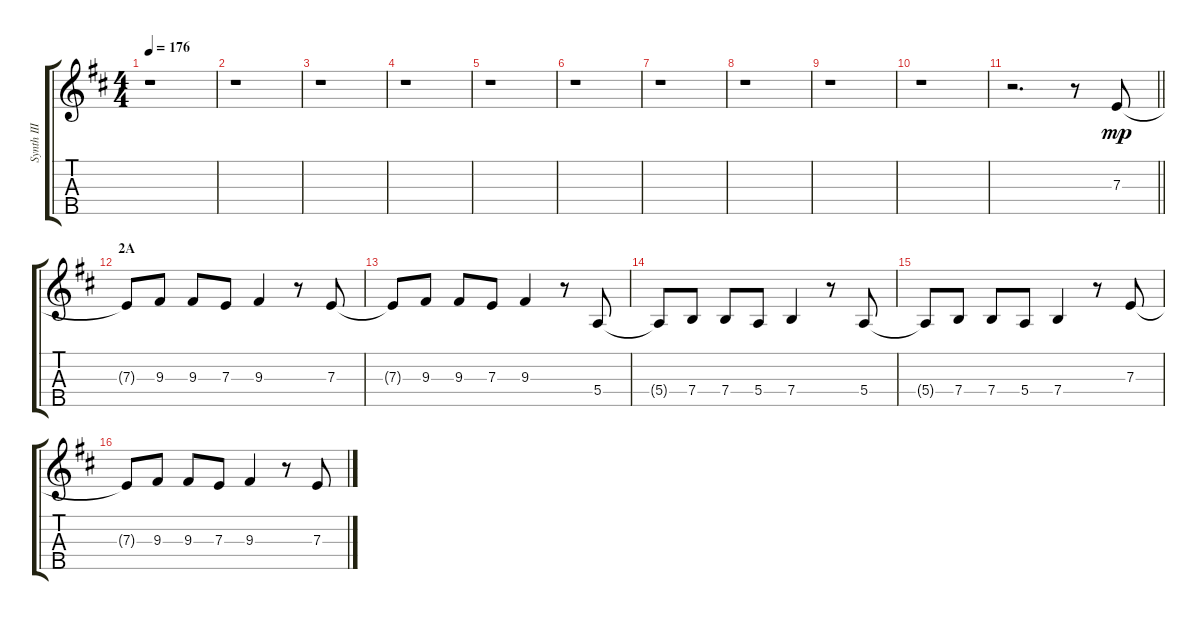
\track ("Synth III" "Synth III") {instrument lead2sawtooth}
\staff {score tabs}
\tuning (G3 D3 A2 E2 B1) {hide}
\ts (4 4)
\tempo 176
\clef g2
\ks d
r.1{dy mp} |
r.1 |
r.1 |
r.1 |
r.1 |
r.1 |
r.1 |
r.1 |
r.1 |
r.1 |
\barLineRight lightlight
r.2{d} r.8 7.3.8{ot 8vb} |
\section ("" "2A")
7.3{t}.8{ot 8vb} 9.3.8{ot 8vb} 9.3.8{ot 8vb} 7.3.8{ot 8vb} 9.3.4{ot 8vb} r.8{ot 8vb} 7.3.8{ot 8vb} |
7.3{t}.8{ot 8vb} 9.3.8{ot 8vb} 9.3.8{ot 8vb} 7.3.8{ot 8vb} 9.3.4{ot 8vb} r.8{ot 8vb} 5.4.8{ot 8vb} |
5.4{t}.8{ot 8vb} 7.4.8{ot 8vb} 7.4.8{ot 8vb} 5.4.8{ot 8vb} 7.4.4{ot 8vb} r.8{ot 8vb} 5.4.8{ot 8vb} |
5.4{t}.8{ot 8vb} 7.4.8{ot 8vb} 7.4.8{ot 8vb} 5.4.8{ot 8vb} 7.4.4{ot 8vb} r.8{ot 8vb} 7.3.8{ot 8vb} |
7.3{t}.8{ot 8vb} 9.3.8{ot 8vb} 9.3.8{ot 8vb} 7.3.8{ot 8vb} 9.3.4{ot 8vb} r.8{ot 8vb} 7.3.8{ot 8vb}
